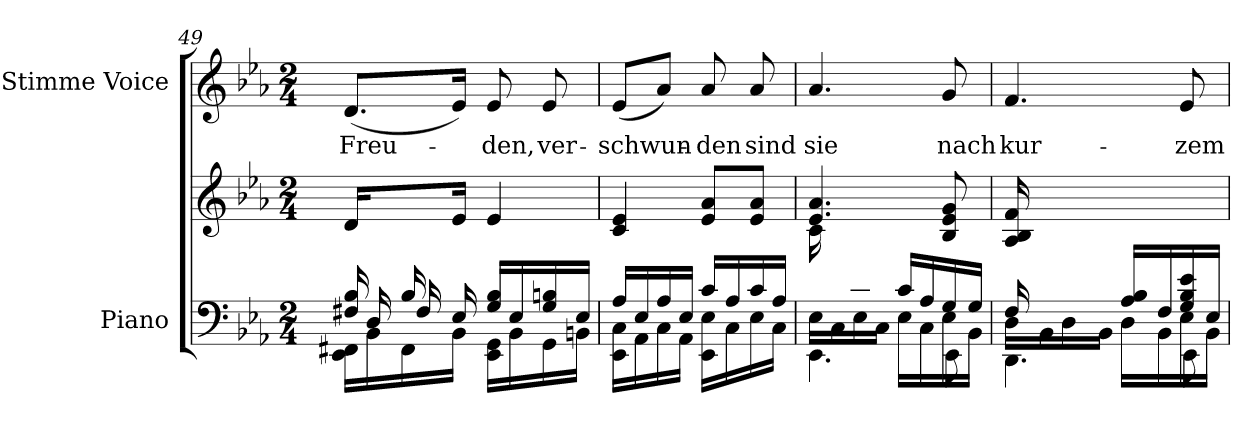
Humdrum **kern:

**kern	**kern	**kern	**text
*part2	*part2	*part1	*part1
*staff3	*staff2	*staff1	*staff1
*I"Piano	*	*I"Stimme Voice	*
*I'Pno	*	*	*
*clefF4	*clefG2	*clefG2	*
*k[b-e-a-]	*k[b-e-a-]	*k[b-e-a-]	*
*M2/4	*M2/4	*M2/4	*
=49	=49	=49	=49
*^	*	*	*
*	*^	*	*	*
*	*	*^	*	*	*
!	!	!	!	!	!	!LO:LY:b
16ryy	16EE-\ 16FF#X\LL	4ryy	16F#X/ 16B-/	16d/LL	(8.d/L	Freu-
16D/	16BB-\	.	16ryy	8ryy	.	.
16B-/	16FF#\	.	16F#/	.	.	.
4ryy	16BB-\JJ	.	16E-/	16e-/JJ	16e-/Jk)	.
!	!	!	!	!	!	!LO:LY:b
.	16EE-\ 16GG\LL	16G/ 16B-/LL	4ryy	4e-/	8e-/	-den,
.	16BB-\	16E-/	.	.	.	.
!	!	!	!	!	!	!LO:LY:b
.	16GG\	16G/ 16Bn/	.	.	8e-/	ver-
16ryy	16BBn\JJ	16E-/JJ	.	.	.	.
*	*	*v	*v	*	*	*
=50	=50	=50	=50	=50	=50
!	!	!	!	!	!LO:LY:b
*	*v	*v	*	*	*
16A-/LL	16EE-\ 16C\LL	4c/ 4e-/	(8e-/L	-schwun-
16E-/	16AA-\	.	.	.
16A-/	16C\	.	8a-/J)	.
16E-/JJ	16AA-\JJ	.	.	.
!	!	!	!	!LO:LY:b
16c/LL	16EE-\ 16E-\LL	8e-/ 8a-/L	8a-/	-den
16A-/	16C\	.	.	.
!	!	!	!	!LO:LY:b
16c/	16E-\	8e-/ 8a-/J	8a-/	sind
16A-/JJ	16C\JJ	.	.	.
=51	=51	=51	=51	=51
*	*^	*^	*	*
!	!	!	!	!	!	!LO:LY:b
16ryy	16E-\LL	4.EE-\	4.e-/ 4.a-/	16c\LL	4.a-/	sie
16A-/	16C\	.	.	4..ryy	.	.
16c/	16E-\	.	.	.	.	.
16A-/JJ	16C\JJ	.	.	.	.	.
16c/LL	16E-\LL	.	.	.	.	.
16A-/	16C\	.	.	.	.	.
!	!	!	!	!	!	!LO:LY:b
16G/	16E-\	8EE-\	8B-/ 8e-/ 8g/	.	8g/	nach
16G/JJ	16BB-\JJ	.	.	.	.	.
*	*	*	*v	*v	*	*
!!LO:LB:g=z
=52	=52	=52	=52	=52	=52
*	*^	*^	*	*	*
*	*	*	*	*	*	*	*
!	!	!	!	!	!	!	!LO:LY:b
16ryy	16D\LL	4ryy	16F/	4.DD\	16A-/ 16B-/ 16f/LL	4.f/	kur-
16F/	16BB-\	.	4..ryy	.	8.ryy	.	.
16A-/ 16B-/	16D\	.	.	.	.	.	.
16F/JJ	16BB-\JJ	.	.	.	.	.	.
4ryy	16A-/ 16B-/LL	16D\LL	.	.	4ryy	.	.
.	16F/	16BB-\	.	.	.	.	.
!	!	!	!	!	!	!	!LO:LY:b
.	16G/ 16B-/ 16e-/	16E-\	.	8EE-\	.	8e-/	-zem
.	16E-/JJ	16BB-\JJ	.	.	.	.	.
*v	*v	*v	*v	*v	*	*	*
=	=	=	=
*-	*-	*-	*-
